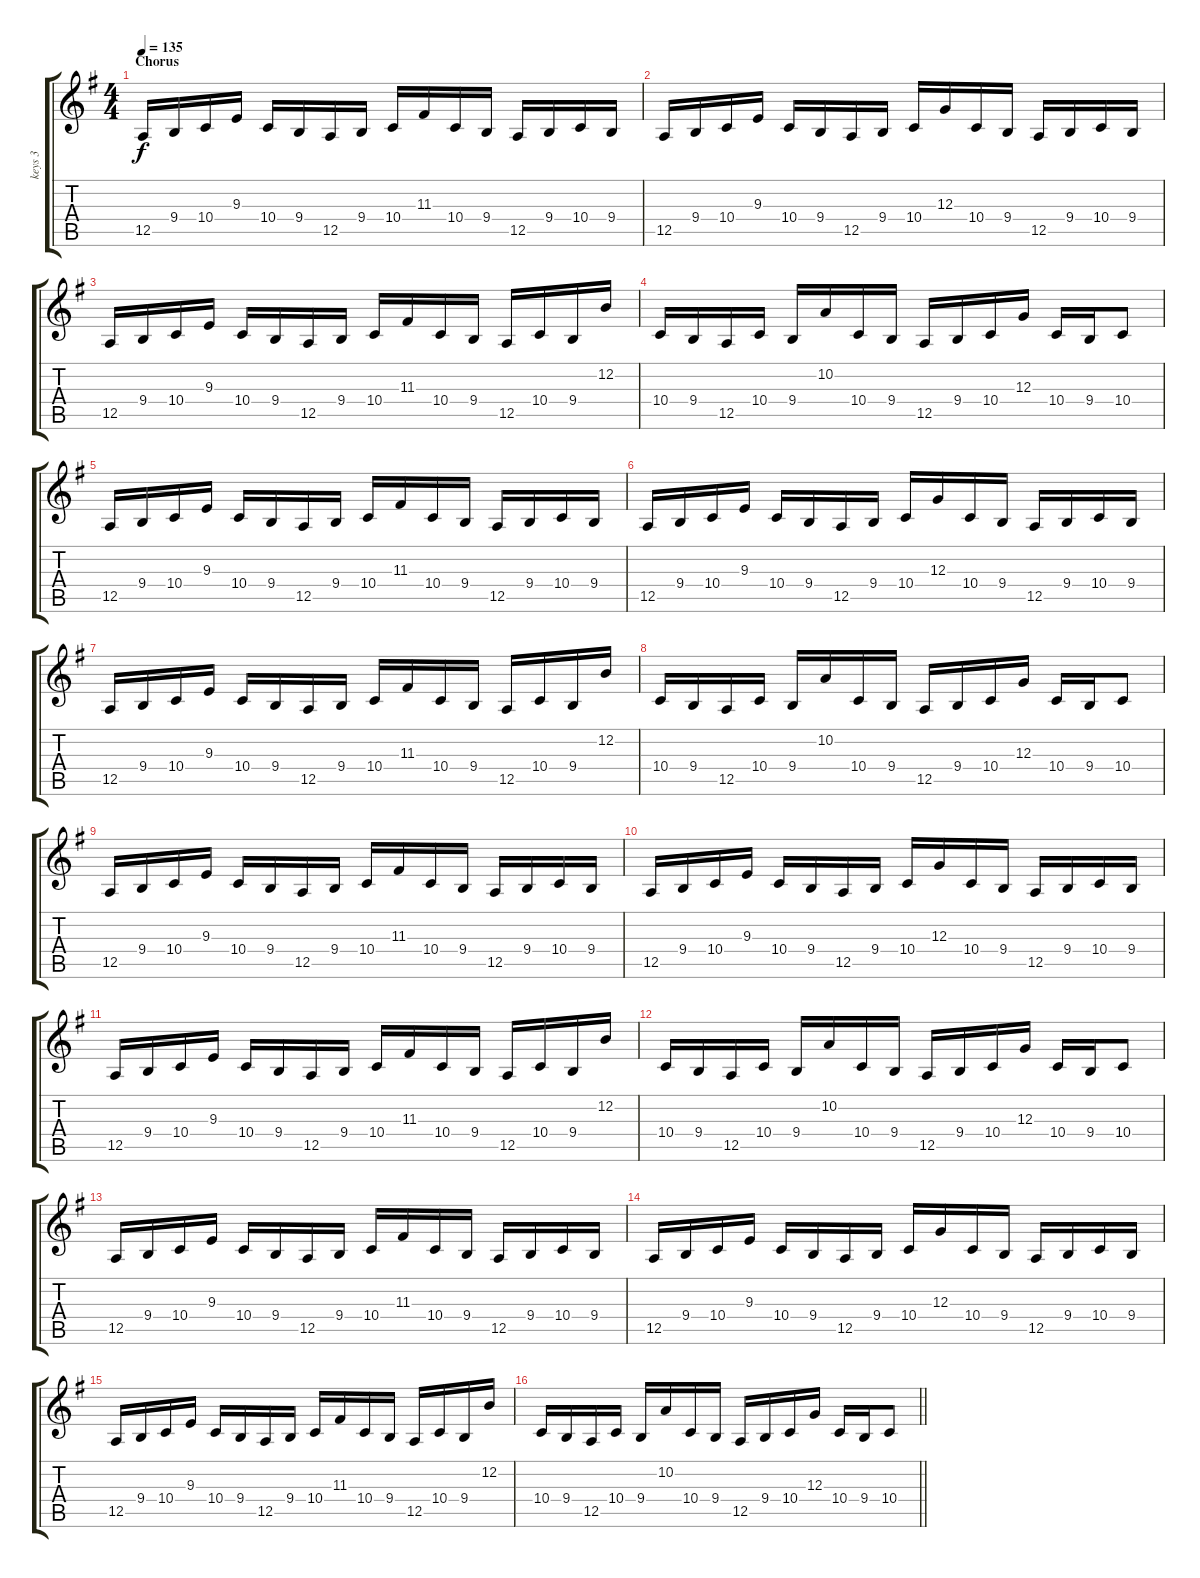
\track ("keys 3" "keys 3") {instrument stringensemble1}
\staff {score tabs}
\tuning (E4 B3 G3 D3 A2 E2) {hide}
\ts (4 4)
\section ("" "Chorus")
\tempo 135
\clef g2
\ks eminor
12.5.16{dy f} 9.4.16 10.4.16 9.3.16 10.4.16 9.4.16 12.5.16 9.4.16 10.4.16 11.3.16 10.4.16 9.4.16 12.5.16 9.4.16 10.4.16 9.4.16 |
12.5.16 9.4.16 10.4.16 9.3.16 10.4.16 9.4.16 12.5.16 9.4.16 10.4.16 12.3.16 10.4.16 9.4.16 12.5.16 9.4.16 10.4.16 9.4.16 |
12.5.16 9.4.16 10.4.16 9.3.16 10.4.16 9.4.16 12.5.16 9.4.16 10.4.16 11.3.16 10.4.16 9.4.16 12.5.16 10.4.16 9.4.16 12.2.16 |
10.4.16 9.4.16 12.5.16 10.4.16 9.4.16 10.2.16 10.4.16 9.4.16 12.5.16 9.4.16 10.4.16 12.3.16 10.4.16 9.4.16 10.4.8 |
12.5.16 9.4.16 10.4.16 9.3.16 10.4.16 9.4.16 12.5.16 9.4.16 10.4.16 11.3.16 10.4.16 9.4.16 12.5.16 9.4.16 10.4.16 9.4.16 |
12.5.16 9.4.16 10.4.16 9.3.16 10.4.16 9.4.16 12.5.16 9.4.16 10.4.16 12.3.16 10.4.16 9.4.16 12.5.16 9.4.16 10.4.16 9.4.16 |
12.5.16 9.4.16 10.4.16 9.3.16 10.4.16 9.4.16 12.5.16 9.4.16 10.4.16 11.3.16 10.4.16 9.4.16 12.5.16 10.4.16 9.4.16 12.2.16 |
10.4.16 9.4.16 12.5.16 10.4.16 9.4.16 10.2.16 10.4.16 9.4.16 12.5.16 9.4.16 10.4.16 12.3.16 10.4.16 9.4.16 10.4.8 |
12.5.16 9.4.16 10.4.16 9.3.16 10.4.16 9.4.16 12.5.16 9.4.16 10.4.16 11.3.16 10.4.16 9.4.16 12.5.16 9.4.16 10.4.16 9.4.16 |
12.5.16 9.4.16 10.4.16 9.3.16 10.4.16 9.4.16 12.5.16 9.4.16 10.4.16 12.3.16 10.4.16 9.4.16 12.5.16 9.4.16 10.4.16 9.4.16 |
12.5.16 9.4.16 10.4.16 9.3.16 10.4.16 9.4.16 12.5.16 9.4.16 10.4.16 11.3.16 10.4.16 9.4.16 12.5.16 10.4.16 9.4.16 12.2.16 |
10.4.16 9.4.16 12.5.16 10.4.16 9.4.16 10.2.16 10.4.16 9.4.16 12.5.16 9.4.16 10.4.16 12.3.16 10.4.16 9.4.16 10.4.8 |
12.5.16 9.4.16 10.4.16 9.3.16 10.4.16 9.4.16 12.5.16 9.4.16 10.4.16 11.3.16 10.4.16 9.4.16 12.5.16 9.4.16 10.4.16 9.4.16 |
12.5.16 9.4.16 10.4.16 9.3.16 10.4.16 9.4.16 12.5.16 9.4.16 10.4.16 12.3.16 10.4.16 9.4.16 12.5.16 9.4.16 10.4.16 9.4.16 |
12.5.16 9.4.16 10.4.16 9.3.16 10.4.16 9.4.16 12.5.16 9.4.16 10.4.16 11.3.16 10.4.16 9.4.16 12.5.16 10.4.16 9.4.16 12.2.16 |
\barLineRight lightlight
10.4.16 9.4.16 12.5.16 10.4.16 9.4.16 10.2.16 10.4.16 9.4.16 12.5.16 9.4.16 10.4.16 12.3.16 10.4.16 9.4.16 10.4.8
